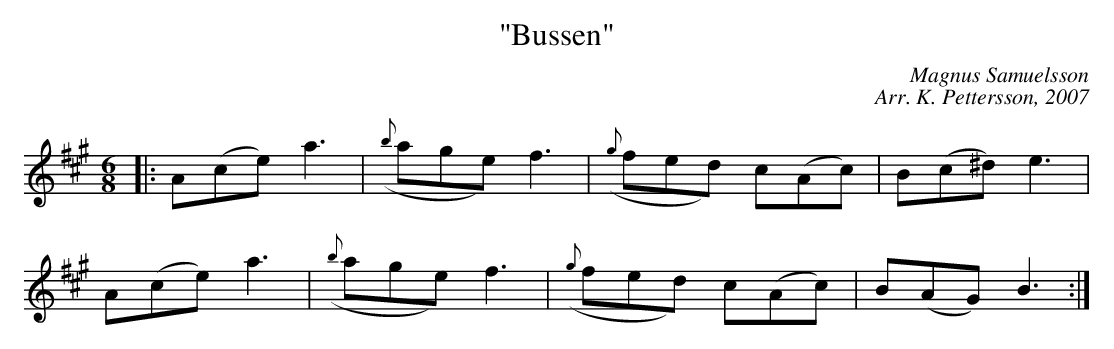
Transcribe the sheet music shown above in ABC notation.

X:1
T:"Bussen"
C:Magnus Samuelsson
C:Arr. K. Pettersson, 2007
M:6/8
L:1/8
K:A
|: A(ce) a3 | ({b}age) f3 | ({g}fed) c(Ac) | B(c^d) e3 |
 A(ce) a3 | ({b}age) f3 | ({g}fed) c(Ac) | B(AG) B3:|
|: |  |
| :|
